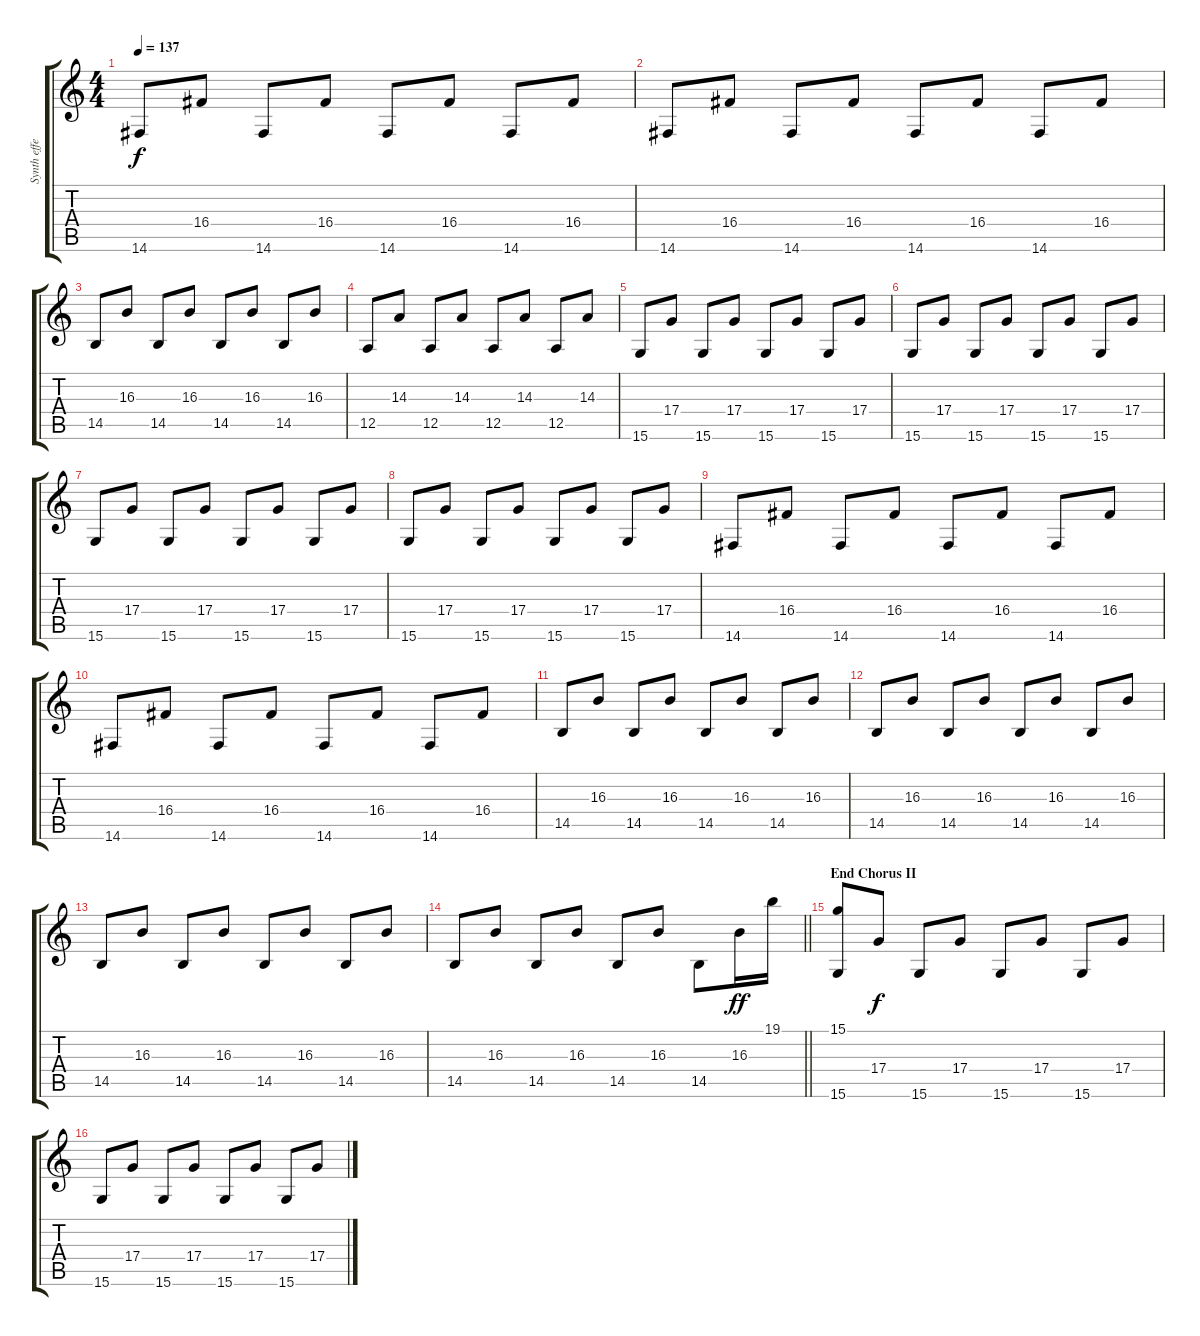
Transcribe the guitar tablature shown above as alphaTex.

\track ("Synth effects" "Synth effe") {instrument lead8bassandlead}
\staff {score tabs}
\tuning (E4 B3 G3 D3 A2 E2) {hide}
\ts (4 4)
\tempo 137
\clef g2
\ks c
14.6.8{dy f} 16.4.8 14.6.8 16.4.8 14.6.8 16.4.8 14.6.8 16.4.8 |
14.6.8 16.4.8 14.6.8 16.4.8 14.6.8 16.4.8 14.6.8 16.4.8 |
14.5.8 16.3.8 14.5.8 16.3.8 14.5.8 16.3.8 14.5.8 16.3.8 |
12.5.8 14.3.8 12.5.8 14.3.8 12.5.8 14.3.8 12.5.8 14.3.8 |
15.6.8 17.4.8 15.6.8 17.4.8 15.6.8 17.4.8 15.6.8 17.4.8 |
15.6.8 17.4.8 15.6.8 17.4.8 15.6.8 17.4.8 15.6.8 17.4.8 |
15.6.8 17.4.8 15.6.8 17.4.8 15.6.8 17.4.8 15.6.8 17.4.8 |
15.6.8 17.4.8 15.6.8 17.4.8 15.6.8 17.4.8 15.6.8 17.4.8 |
14.6.8 16.4.8 14.6.8 16.4.8 14.6.8 16.4.8 14.6.8 16.4.8 |
14.6.8 16.4.8 14.6.8 16.4.8 14.6.8 16.4.8 14.6.8 16.4.8 |
14.5.8 16.3.8 14.5.8 16.3.8 14.5.8 16.3.8 14.5.8 16.3.8 |
14.5.8 16.3.8 14.5.8 16.3.8 14.5.8 16.3.8 14.5.8 16.3.8 |
14.5.8 16.3.8 14.5.8 16.3.8 14.5.8 16.3.8 14.5.8 16.3.8 |
\barLineRight lightlight
14.5.8 16.3.8 14.5.8 16.3.8 14.5.8 16.3.8 14.5.8 16.3.16{dy ff} 19.1.16 |
\section ("" "End Chorus II")
(15.1 15.6).8 17.4.8{dy f} 15.6.8 17.4.8 15.6.8 17.4.8 15.6.8 17.4.8 |
15.6.8 17.4.8 15.6.8 17.4.8 15.6.8 17.4.8 15.6.8 17.4.8
